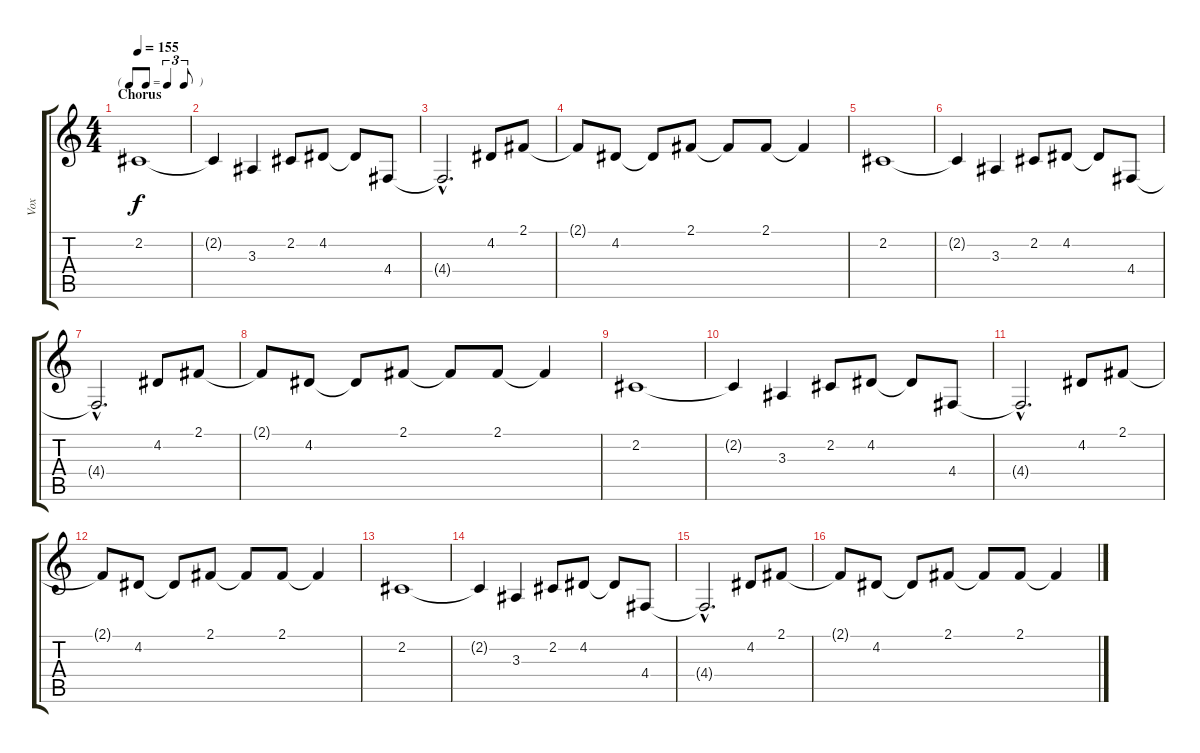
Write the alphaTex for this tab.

\track ("Vox" "Vox") {instrument bassoon}
\staff {score tabs}
\tuning (E4 B3 G3 D3 A2 E2) {hide}
\ts (4 4)
\tf triplet8th
\section ("" "Chorus")
\tempo 155
\clef g2
\ks c
2.2.1{dy f} |
2.2{t}.4 3.3.4 2.2.8 4.2.8 4.2{t}.8 4.4.8 |
4.4{hac t}.2{d} 4.2.8 2.1.8 |
2.1{t}.8 4.2.8 4.2{t}.8 2.1.8 2.1{t}.8 2.1.8 2.1{t}.4 |
2.2.1 |
2.2{t}.4 3.3.4 2.2.8 4.2.8 4.2{t}.8 4.4.8 |
4.4{hac t}.2{d} 4.2.8 2.1.8 |
2.1{t}.8 4.2.8 4.2{t}.8 2.1.8 2.1{t}.8 2.1.8 2.1{t}.4 |
2.2.1 |
2.2{t}.4 3.3.4 2.2.8 4.2.8 4.2{t}.8 4.4.8 |
4.4{hac t}.2{d} 4.2.8 2.1.8 |
2.1{t}.8 4.2.8 4.2{t}.8 2.1.8 2.1{t}.8 2.1.8 2.1{t}.4 |
2.2.1 |
2.2{t}.4 3.3.4 2.2.8 4.2.8 4.2{t}.8 4.4.8 |
4.4{hac t}.2{d} 4.2.8 2.1.8 |
2.1{t}.8 4.2.8 4.2{t}.8 2.1.8 2.1{t}.8 2.1.8 2.1{t}.4
